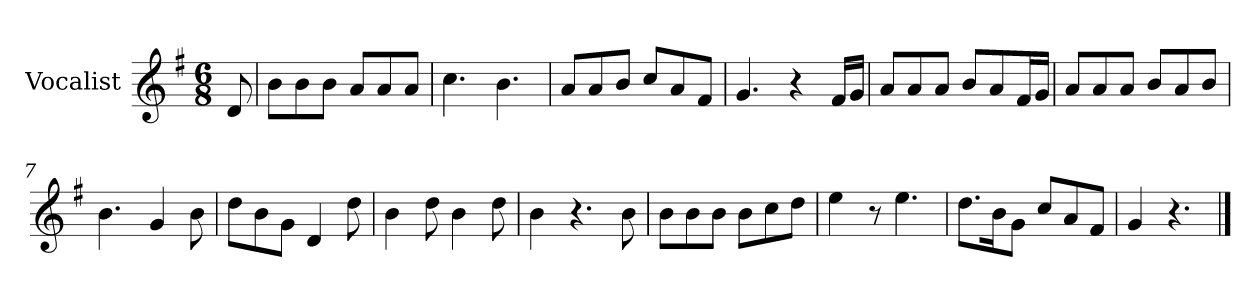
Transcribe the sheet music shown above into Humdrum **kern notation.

**kern
*part1
*staff1
*I"Vocalist
*k[f#]
*G:
*M6/8
=
8d
=1
8bL
8b
8bJ
8aL
8a
8aJ
=2
4.cc
4.b
=3
8aL
8a
8bJ
8ccL
8a
8f#J
=4
4.g
4r
16f#LL
16gJJ
=5
8aL
8a
8aJ
8bL
8a
16f#L
16gJJ
=6
8aL
8a
8aJ
8bL
8a
8bJ
=7
4.b
4g
8b
=8
8ddL
8b
8gJ
4d
8dd
=9
4b
8dd
4b
8dd
=10
4b
4.r
8b
=11
8bL
8b
8bJ
8bL
8cc
8ddJ
=12
4ee
8r
4.ee
=13
8.ddL
16bK
8gJ
8ccL
8a
8f#J
=14
4g
4.r
==
*-
